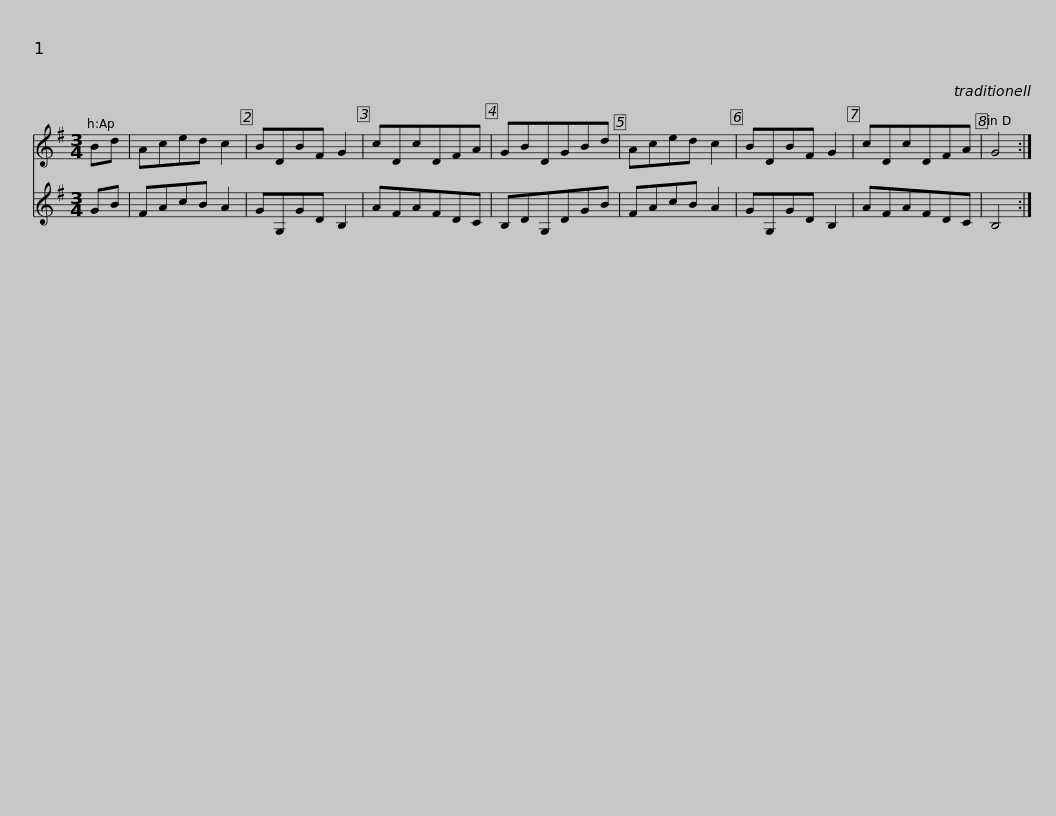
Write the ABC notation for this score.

X:1
%%score 1 2
L:1/8
M:3/4
I:linebreak $
K:G
V:1 treble
V:2 treble
V:1
 Bd | Aced c2 | BDBF G2 | cDcDFA | GBDGBd | %5
 Aced c2 | BDBF G2 | cDcDFA | G4 :| %9
V:2
 GB | FAcB A2 | GG,GD B,2 | AFAFDC | B,DG,DGB | %5
 FAcB A2 | GG,GD B,2 | AFAFDC | B,4 :| %9
